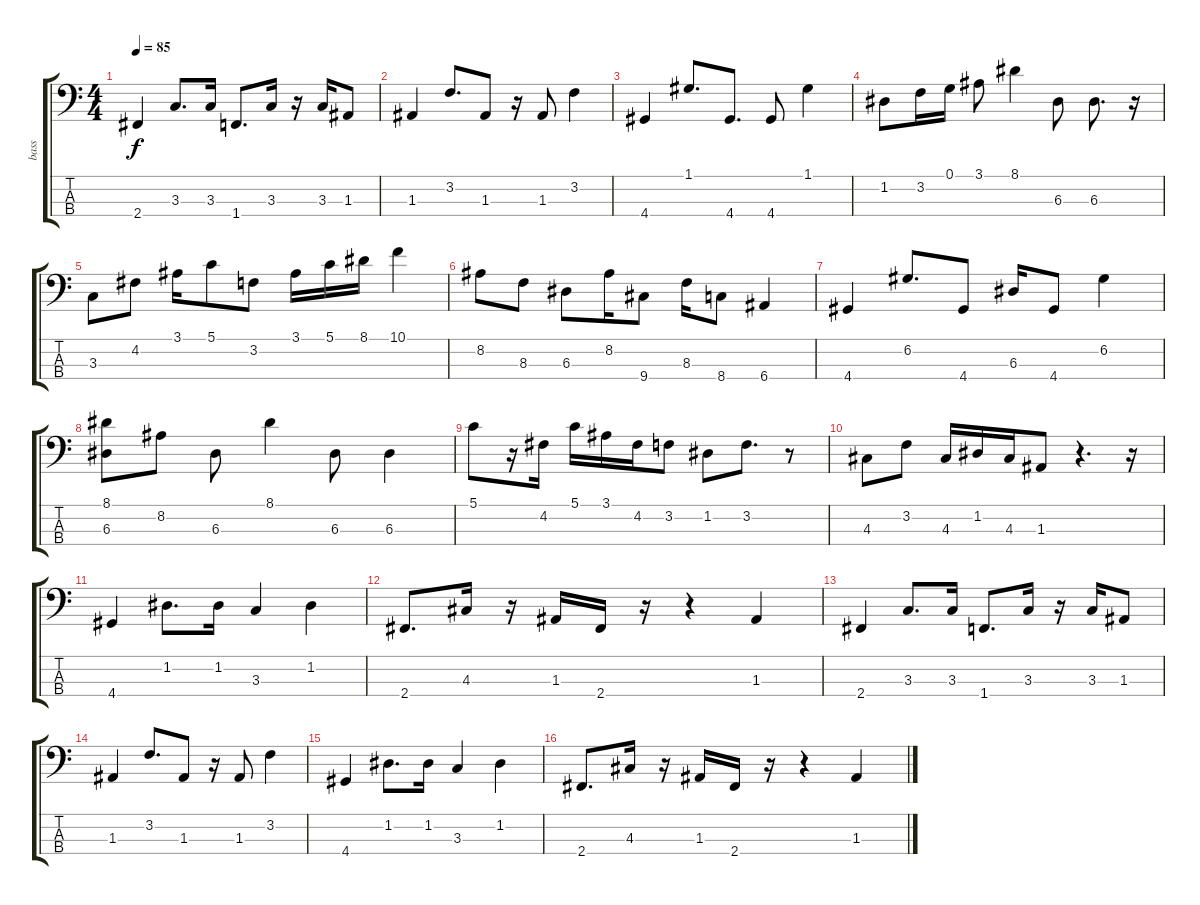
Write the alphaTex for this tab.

\track ("bass" "bass") {instrument electricbasspick}
\staff {score tabs}
\tuning (G2 D2 A1 E1) {hide}
\ts (4 4)
\tempo 85
\clef f4
\ks c
2.4.4{dy f} 3.3.8{d} 3.3.16 1.4.8{d} 3.3.16 r.16 3.3.16 1.3.8 |
1.3.4 3.2.8{d} 1.3.8 r.16 1.3.8 3.2.4 |
4.4.4 1.1.8{d} 4.4.8{d} 4.4.8 1.1.4 |
1.2.8 3.2.16 0.1.16 3.1.8 8.1.4 6.3.8 6.3.8{d} r.16 |
3.3.8 4.2.8 3.1.16 5.1.8 3.2.8 3.1.16 5.1.16 8.1.16 10.1.4 |
8.2.8 8.3.8 6.3.8 8.2.16 9.4.8 8.3.16 8.4.8 6.4.4 |
4.4.4 6.2.8{d} 4.4.8 6.3.16 4.4.8 6.2.4 |
(8.1 6.3).8 8.2.8 6.3.8 8.1.4 6.3.8 6.3.4 |
5.1.8 r.16 4.2.16 5.1.16 3.1.16 4.2.16 3.2.8 1.2.8 3.2.8{d} r.8 |
4.3.8 3.2.8 4.3.16 1.2.16 4.3.16 1.3.8 r.4{d} r.16 |
4.4.4 1.2.8{d} 1.2.16 3.3.4 1.2.4 |
2.4.8{d} 4.3.16 r.16 1.3.16 2.4.16 r.16 r.4 1.3.4 |
2.4.4 3.3.8{d} 3.3.16 1.4.8{d} 3.3.16 r.16 3.3.16 1.3.8 |
1.3.4 3.2.8{d} 1.3.8 r.16 1.3.8 3.2.4 |
4.4.4 1.2.8{d} 1.2.16 3.3.4 1.2.4 |
2.4.8{d} 4.3.16 r.16 1.3.16 2.4.16 r.16 r.4 1.3.4
